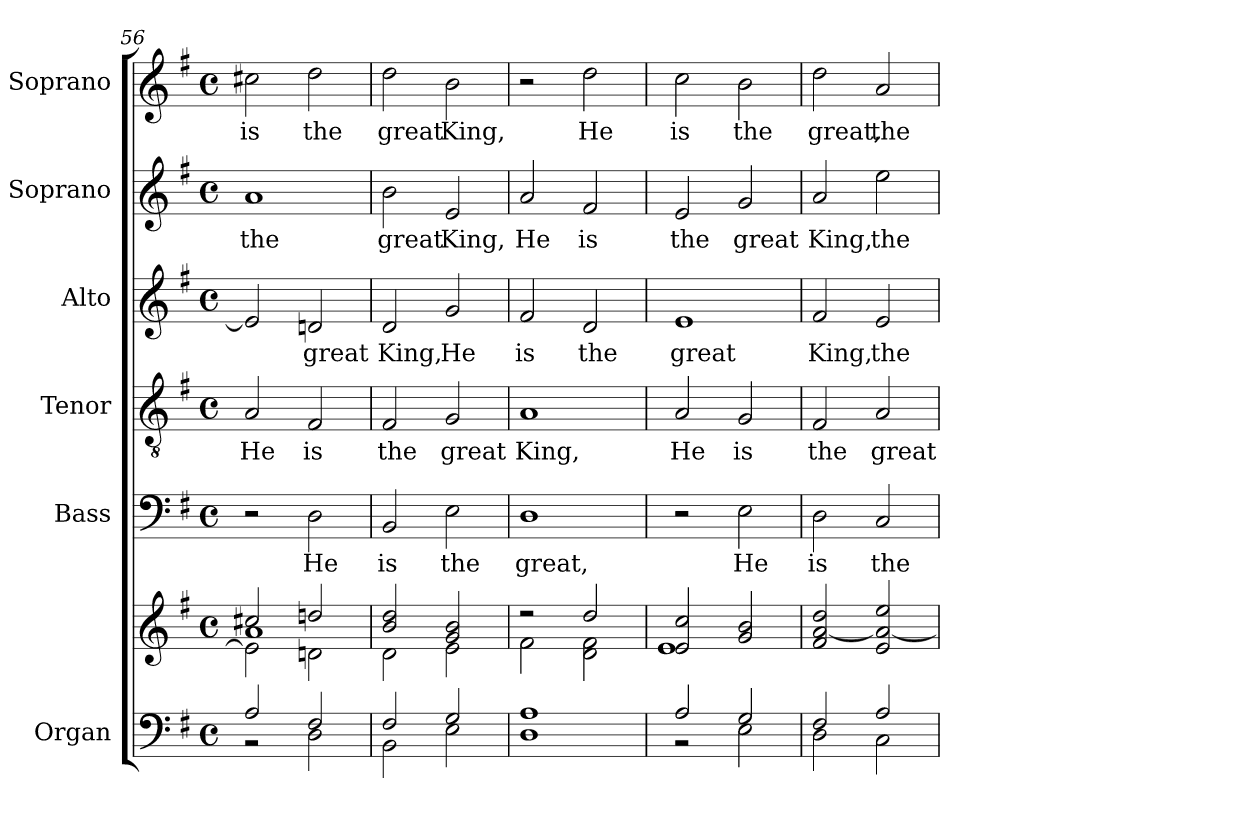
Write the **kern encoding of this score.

**kern	**kern	**kern	**text	**kern	**text	**kern	**text	**kern	**text	**kern	**text
*part6	*part6	*part5	*part5	*part4	*part4	*part3	*part3	*part2	*part2	*part1	*part1
*staff7	*staff6	*staff5	*staff5	*staff4	*staff4	*staff3	*staff3	*staff2	*staff2	*staff1	*staff1
*I"Organ	*	*I"Bass	*	*I"Tenor	*	*I"Alto	*	*I"Soprano	*	*I"Soprano	*
*I'Org.	*	*I'B.	*	*I'T.	*	*I'A.	*	*I'S.	*	*I'S.	*
*clefF4	*clefG2	*clefF4	*	*clefGv2	*	*clefG2	*	*clefG2	*	*clefG2	*
*	*	*	*	*ITrd7c12	*	*	*	*	*	*	*
*k[f#]	*k[f#]	*k[f#]	*	*k[f#]	*	*k[f#]	*	*k[f#]	*	*k[f#]	*
*G:	*G:	*G:	*	*G:	*	*G:	*	*G:	*	*G:	*
*M4/4	*M4/4	*M4/4	*	*M4/4	*	*M4/4	*	*M4/4	*	*M4/4	*
*met(c)	*met(c)	*met(c)	*	*met(c)	*	*met(c)	*	*met(c)	*	*met(c)	*
=56	=56	=56	=56	=56	=56	=56	=56	=56	=56	=56	=56
*^	*^	*	*	*	*	*	*	*	*	*	*
*	*	*	*^	*	*	*	*	*	*	*	*	*	*
!	!	!	!	!	!	!	!	!LO:LY:b:color=#000000	!	!	!	!	!	!
!	!	!	!	!	!	!	!	!	!	!	!	!LO:LY:b:color=#000000	!	!
!	!	!	!	!	!	!	!	!	!	!	!	!	!	!LO:LY:b:color=#000000
2Ai/	2r	2cc#Xi/	2ei\]	1ai	2r	.	2AAi/	He	2ei/]	.	1ai	the	2cc#Xi\	is
!	!	!	!	!	!	!LO:LY:b:color=#000000	!	!	!	!	!	!	!	!
!	!	!	!	!	!	!	!	!LO:LY:b:color=#000000	!	!	!	!	!	!
!	!	!	!	!	!	!	!	!	!	!LO:LY:b:color=#000000	!	!	!	!
!	!	!	!	!	!	!	!	!	!	!	!	!	!	!LO:LY:b:color=#000000
2F#i/	2Di\	2ddni/	2dni\	.	2Di\	He	2FF#i/	is	2dni/	great	.	.	2ddi\	the
*	*	*	*v	*v	*	*	*	*	*	*	*	*	*	*
=57	=57	=57	=57	=57	=57	=57	=57	=57	=57	=57	=57	=57	=57
!	!	!	!	!	!LO:LY:b:color=#000000	!	!	!	!	!	!	!	!
!	!	!	!	!	!	!	!LO:LY:b:color=#000000	!	!	!	!	!	!
!	!	!	!	!	!	!	!	!	!LO:LY:b:color=#000000	!	!	!	!
!	!	!	!	!	!	!	!	!	!	!	!LO:LY:b:color=#000000	!	!
!	!	!	!	!	!	!	!	!	!	!	!	!	!LO:LY:b:color=#000000
2F#i/	2BBi\	2bi/ 2ddi	2di\	2BBi/	is	2FF#i/	the	2di/	King,	2bi\	great	2ddi\	great
!	!	!	!	!	!LO:LY:b:color=#000000	!	!	!	!	!	!	!	!
!	!	!	!	!	!	!	!LO:LY:b:color=#000000	!	!	!	!	!	!
!	!	!	!	!	!	!	!	!	!LO:LY:b:color=#000000	!	!	!	!
!	!	!	!	!	!	!	!	!	!	!	!LO:LY:b:color=#000000	!	!
!	!	!	!	!	!	!	!	!	!	!	!	!	!LO:LY:b:color=#000000
2Gi/	2Ei\	2gi/ 2bi	2ei\	2Ei\	the	2GGi/	great	2gi/	He	2ei/	King,	2bi\	King,
*v	*v	*	*	*	*	*	*	*	*	*	*	*	*
=58	=58	=58	=58	=58	=58	=58	=58	=58	=58	=58	=58	=58
*^	*	*	*	*	*	*	*	*	*	*	*	*
!	!	!	!	!	!LO:LY:b:color=#000000	!	!	!	!	!	!	!	!
*v	*v	*	*	*	*	*	*	*	*	*	*	*	*
*^	*	*	*	*	*	*	*	*	*	*	*	*
!	!	!	!	!	!	!	!LO:LY:b:color=#000000	!	!	!	!	!	!
*v	*v	*	*	*	*	*	*	*	*	*	*	*	*
*^	*	*	*	*	*	*	*	*	*	*	*	*
!	!	!	!	!	!	!	!	!	!LO:LY:b:color=#000000	!	!	!	!
*v	*v	*	*	*	*	*	*	*	*	*	*	*	*
*^	*	*	*	*	*	*	*	*	*	*	*	*
!	!	!	!	!	!	!	!	!	!	!	!LO:LY:b:color=#000000	!	!
*v	*v	*	*	*	*	*	*	*	*	*	*	*	*
1Di 1Ai	2r	2f#i\	1Di	great,	1AAi	King,	2f#i/	is	2ai/	He	2r	.
!	!	!	!	!	!	!	!	!LO:LY:b:color=#000000	!	!	!	!
!	!	!	!	!	!	!	!	!	!	!LO:LY:b:color=#000000	!	!
!	!	!	!	!	!	!	!	!	!	!	!	!LO:LY:b:color=#000000
.	2ddi/	2di\ 2f#i	.	.	.	.	2di/	the	2f#i/	is	2ddi\	He
=59	=59	=59	=59	=59	=59	=59	=59	=59	=59	=59	=59	=59
*^	*	*	*	*	*	*	*	*	*	*	*	*
!	!	!	!	!	!	!	!LO:LY:b:color=#000000	!	!	!	!	!	!
!	!	!	!	!	!	!	!	!	!LO:LY:b:color=#000000	!	!	!	!
!	!	!	!	!	!	!	!	!	!	!	!LO:LY:b:color=#000000	!	!
!	!	!	!	!	!	!	!	!	!	!	!	!	!LO:LY:b:color=#000000
2Ai/	2r	2ei/ 2cci	1ei	2r	.	2AAi/	He	1ei	great	2ei/	the	2cci\	is
!	!	!	!	!	!LO:LY:b:color=#000000	!	!	!	!	!	!	!	!
!	!	!	!	!	!	!	!LO:LY:b:color=#000000	!	!	!	!	!	!
!	!	!	!	!	!	!	!	!	!	!	!LO:LY:b:color=#000000	!	!
!	!	!	!	!	!	!	!	!	!	!	!	!	!LO:LY:b:color=#000000
2Gi/	2Ei\	2gi/ 2bi	.	2Ei\	He	2GGi/	is	.	.	2gi/	great	2bi\	the
*	*	*v	*v	*	*	*	*	*	*	*	*	*	*
!!LO:PB:g=z
=60	=60	=60	=60	=60	=60	=60	=60	=60	=60	=60	=60	=60
!	!	!	!	!LO:LY:b:color=#000000	!	!	!	!	!	!	!	!
!	!	!	!	!	!	!LO:LY:b:color=#000000	!	!	!	!	!	!
!	!	!	!	!	!	!	!	!LO:LY:b:color=#000000	!	!	!	!
!	!	!	!	!	!	!	!	!	!	!LO:LY:b:color=#000000	!	!
!	!	!	!	!	!	!	!	!	!	!	!	!LO:LY:b:color=#000000
2F#i/	2Di\	2f#i/ [>2ai 2ddi	2Di\	is	2FF#i/	the	2f#i/	King,	2ai/	King,	2ddi\	great,
!	!	!	!	!LO:LY:b:color=#000000	!	!	!	!	!	!	!	!
!	!	!	!	!	!	!LO:LY:b:color=#000000	!	!	!	!	!	!
!	!	!	!	!	!	!	!	!LO:LY:b:color=#000000	!	!	!	!
!	!	!	!	!	!	!	!	!	!	!LO:LY:b:color=#000000	!	!
!	!	!	!	!	!	!	!	!	!	!	!	!LO:LY:b:color=#000000
2Ai/	2Ci\	2ei/ 2ai_> 2eei	2Ci/	the	2AAi/	great	2ei/	the	2eei\	the	2ai/	the
*v	*v	*	*	*	*	*	*	*	*	*	*	*
=	=	=	=	=	=	=	=	=	=	=	=
*-	*-	*-	*-	*-	*-	*-	*-	*-	*-	*-	*-
